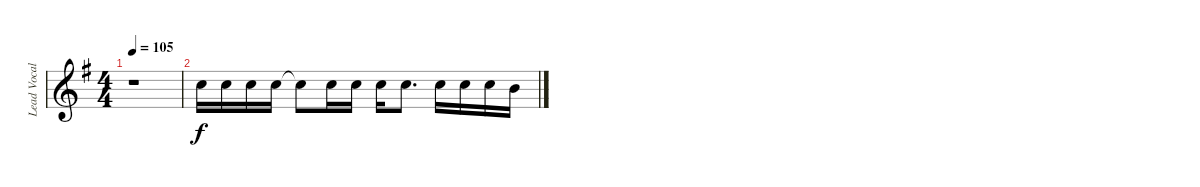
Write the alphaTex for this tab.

\track ("Lead Vocals" "Lead Vocal") {instrument lead6voice}
\staff {score}
\tuning (E4 B3 G3 D3 A2 E2) {hide}
\ts (4 4)
\tempo 105
\clef g2
\ks eminor
r.1{dy f} |
8.1.16 8.1.16 8.1.16 8.1.16 8.1{t}.8 8.1.16 8.1.16 8.1.16 8.1.8{d} 8.1.16 8.1.16 8.1.16 7.1.16
